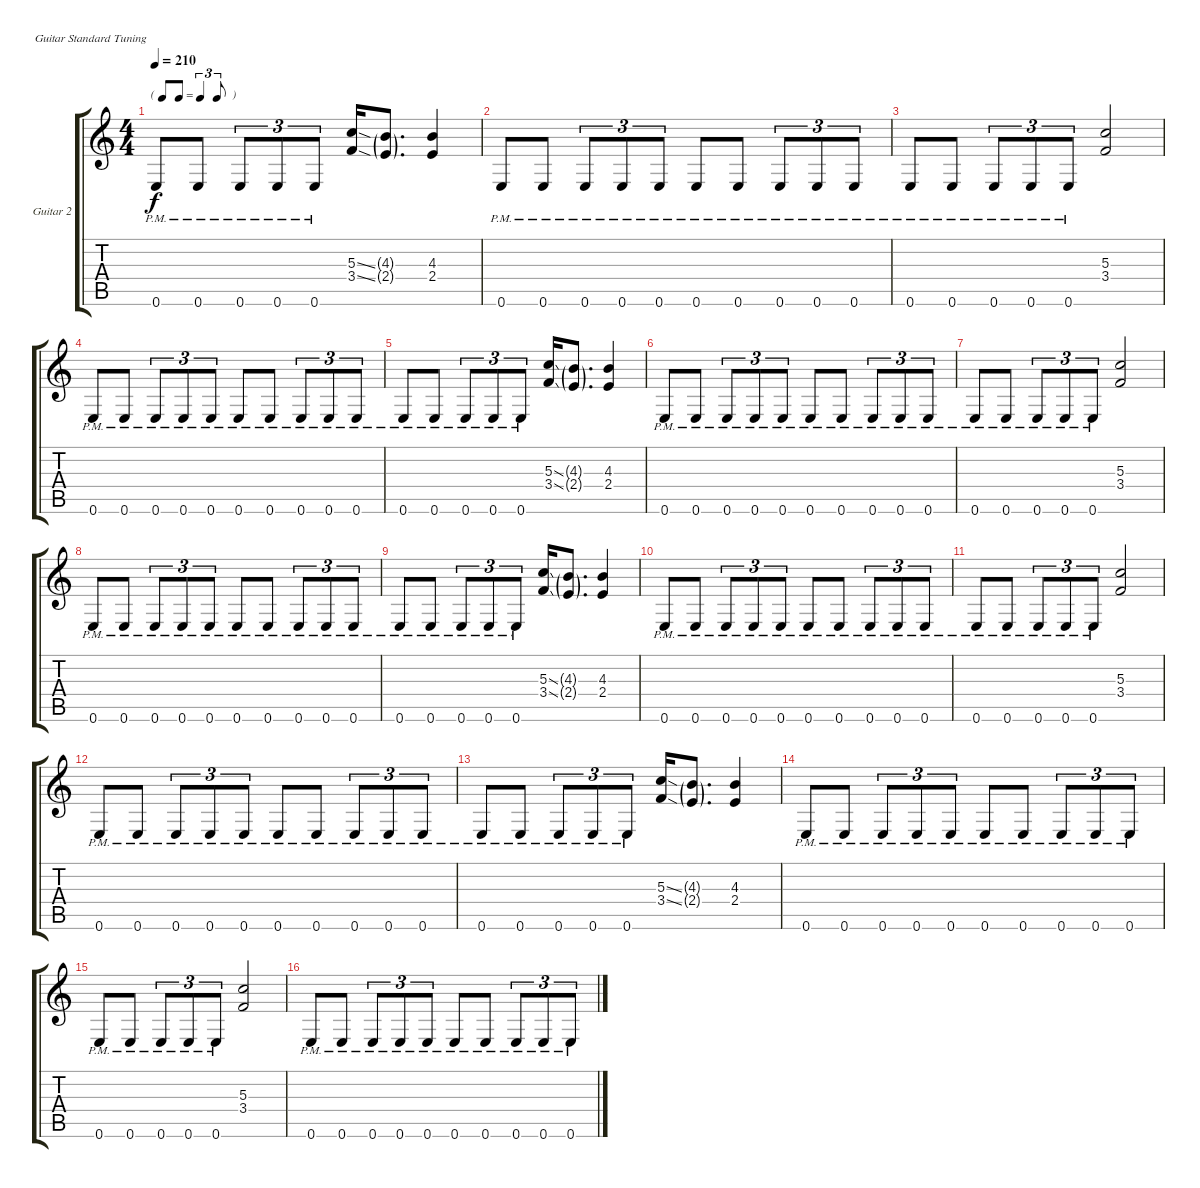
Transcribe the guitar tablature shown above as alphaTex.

\bracketExtendMode groupsimilarinstruments
\firstSystemTrackNameOrientation horizontal
\otherSystemsTrackNameOrientation horizontal
\track ("Guitar 2" "Guitar 2") {instrument distortionguitar}
\staff {score tabs}
\tuning (E4 B3 G3 D3 A2 E2)
\ts (4 4)
\tf triplet8th
\tempo 210
\clef g2
\scale
0.333333
\ks c
0.6{pm}.8{dy f} 0.6{pm}.8 0.6{pm}.8{tu (3 2)} 0.6{pm}.8{tu (3 2)} 0.6{pm}.8{tu (3 2)} (5.3{ss} 3.4{ss}).16 (4.3{g} 2.4{g}).8{d} (4.3 2.4).4 |
\scale
0.333333 0.6{pm}.8 0.6{pm}.8 0.6{pm}.8{tu (3 2)} 0.6{pm}.8{tu (3 2)} 0.6{pm}.8{tu (3 2)} 0.6{pm}.8 0.6{pm}.8 0.6{pm}.8{tu (3 2)} 0.6{pm}.8{tu (3 2)} 0.6{pm}.8{tu (3 2)} |
\scale
0.333333 0.6{pm}.8 0.6{pm}.8 0.6{pm}.8{tu (3 2)} 0.6{pm}.8{tu (3 2)} 0.6{pm}.8{tu (3 2)} (5.3 3.4).2 |
\scale
0.333333 0.6{pm}.8 0.6{pm}.8 0.6{pm}.8{tu (3 2)} 0.6{pm}.8{tu (3 2)} 0.6{pm}.8{tu (3 2)} 0.6{pm}.8 0.6{pm}.8 0.6{pm}.8{tu (3 2)} 0.6{pm}.8{tu (3 2)} 0.6{pm}.8{tu (3 2)} |
\scale
0.333333 0.6{pm}.8 0.6{pm}.8 0.6{pm}.8{tu (3 2)} 0.6{pm}.8{tu (3 2)} 0.6{pm}.8{tu (3 2)} (5.3{ss} 3.4{ss}).16 (4.3{g} 2.4{g}).8{d} (4.3 2.4).4 |
\scale
0.333333 0.6{pm}.8 0.6{pm}.8 0.6{pm}.8{tu (3 2)} 0.6{pm}.8{tu (3 2)} 0.6{pm}.8{tu (3 2)} 0.6{pm}.8 0.6{pm}.8 0.6{pm}.8{tu (3 2)} 0.6{pm}.8{tu (3 2)} 0.6{pm}.8{tu (3 2)} |
\scale
0.333333 0.6{pm}.8 0.6{pm}.8 0.6{pm}.8{tu (3 2)} 0.6{pm}.8{tu (3 2)} 0.6{pm}.8{tu (3 2)} (5.3 3.4).2 |
\scale
0.333333 0.6{pm}.8 0.6{pm}.8 0.6{pm}.8{tu (3 2)} 0.6{pm}.8{tu (3 2)} 0.6{pm}.8{tu (3 2)} 0.6{pm}.8 0.6{pm}.8 0.6{pm}.8{tu (3 2)} 0.6{pm}.8{tu (3 2)} 0.6{pm}.8{tu (3 2)} |
\scale
0.333333 0.6{pm}.8 0.6{pm}.8 0.6{pm}.8{tu (3 2)} 0.6{pm}.8{tu (3 2)} 0.6{pm}.8{tu (3 2)} (5.3{ss} 3.4{ss}).16 (4.3{g} 2.4{g}).8{d} (4.3 2.4).4 |
\scale
0.333333 0.6{pm}.8 0.6{pm}.8 0.6{pm}.8{tu (3 2)} 0.6{pm}.8{tu (3 2)} 0.6{pm}.8{tu (3 2)} 0.6{pm}.8 0.6{pm}.8 0.6{pm}.8{tu (3 2)} 0.6{pm}.8{tu (3 2)} 0.6{pm}.8{tu (3 2)} |
\scale
0.333333 0.6{pm}.8 0.6{pm}.8 0.6{pm}.8{tu (3 2)} 0.6{pm}.8{tu (3 2)} 0.6{pm}.8{tu (3 2)} (5.3 3.4).2 |
\scale
0.333333 0.6{pm}.8 0.6{pm}.8 0.6{pm}.8{tu (3 2)} 0.6{pm}.8{tu (3 2)} 0.6{pm}.8{tu (3 2)} 0.6{pm}.8 0.6{pm}.8 0.6{pm}.8{tu (3 2)} 0.6{pm}.8{tu (3 2)} 0.6{pm}.8{tu (3 2)} |
\scale
0.333333 0.6{pm}.8 0.6{pm}.8 0.6{pm}.8{tu (3 2)} 0.6{pm}.8{tu (3 2)} 0.6{pm}.8{tu (3 2)} (5.3{ss} 3.4{ss}).16 (4.3{g} 2.4{g}).8{d} (4.3 2.4).4 |
\scale
0.333333 0.6{pm}.8 0.6{pm}.8 0.6{pm}.8{tu (3 2)} 0.6{pm}.8{tu (3 2)} 0.6{pm}.8{tu (3 2)} 0.6{pm}.8 0.6{pm}.8 0.6{pm}.8{tu (3 2)} 0.6{pm}.8{tu (3 2)} 0.6{pm}.8{tu (3 2)} |
\scale
0.333333 0.6{pm}.8 0.6{pm}.8 0.6{pm}.8{tu (3 2)} 0.6{pm}.8{tu (3 2)} 0.6{pm}.8{tu (3 2)} (5.3 3.4).2 |
\scale
0.333333 0.6{pm}.8 0.6{pm}.8 0.6{pm}.8{tu (3 2)} 0.6{pm}.8{tu (3 2)} 0.6{pm}.8{tu (3 2)} 0.6{pm}.8 0.6{pm}.8 0.6{pm}.8{tu (3 2)} 0.6{pm}.8{tu (3 2)} 0.6{pm}.8{tu (3 2)}
